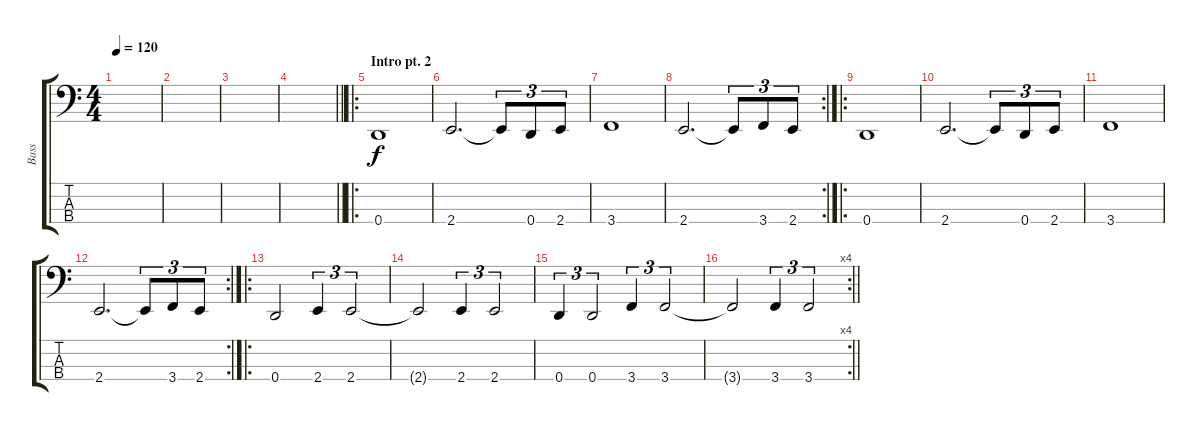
\track ("Bass" "Bass") {instrument slapbass2}
\staff {score tabs}
\tuning (G2 D2 A1 D1) {hide}
\ts (4 4)
\tempo 120
\clef f4
\ks c
|
|
|
\barLineRight lightlight
|
\ro
\section ("" "Intro pt. 2")
0.4.1 |
2.4.2{d} 2.4{t}.8{tu (3 2)} 0.4.8{tu (3 2)} 2.4.8{tu (3 2)} |
3.4.1 |
\rc 2
2.4.2{d} 2.4{t}.8{tu (3 2)} 3.4.8{tu (3 2)} 2.4.8{tu (3 2)} |
\ro
0.4.1 |
2.4.2{d} 2.4{t}.8{tu (3 2)} 0.4.8{tu (3 2)} 2.4.8{tu (3 2)} |
3.4.1 |
\rc 2
2.4.2{d} 2.4{t}.8{tu (3 2)} 3.4.8{tu (3 2)} 2.4.8{tu (3 2)} |
\ro
0.4.2 2.4.4{tu (3 2)} 2.4.2{tu (3 2)} |
2.4{t}.2 2.4.4{tu (3 2)} 2.4.2{tu (3 2)} |
0.4.4{tu (3 2)} 0.4.2{tu (3 2)} 3.4.4{tu (3 2)} 3.4.2{tu (3 2)} |
\rc 4
\barLineRight lightlight
3.4{t}.2 3.4.4{tu (3 2)} 3.4.2{tu (3 2)}
